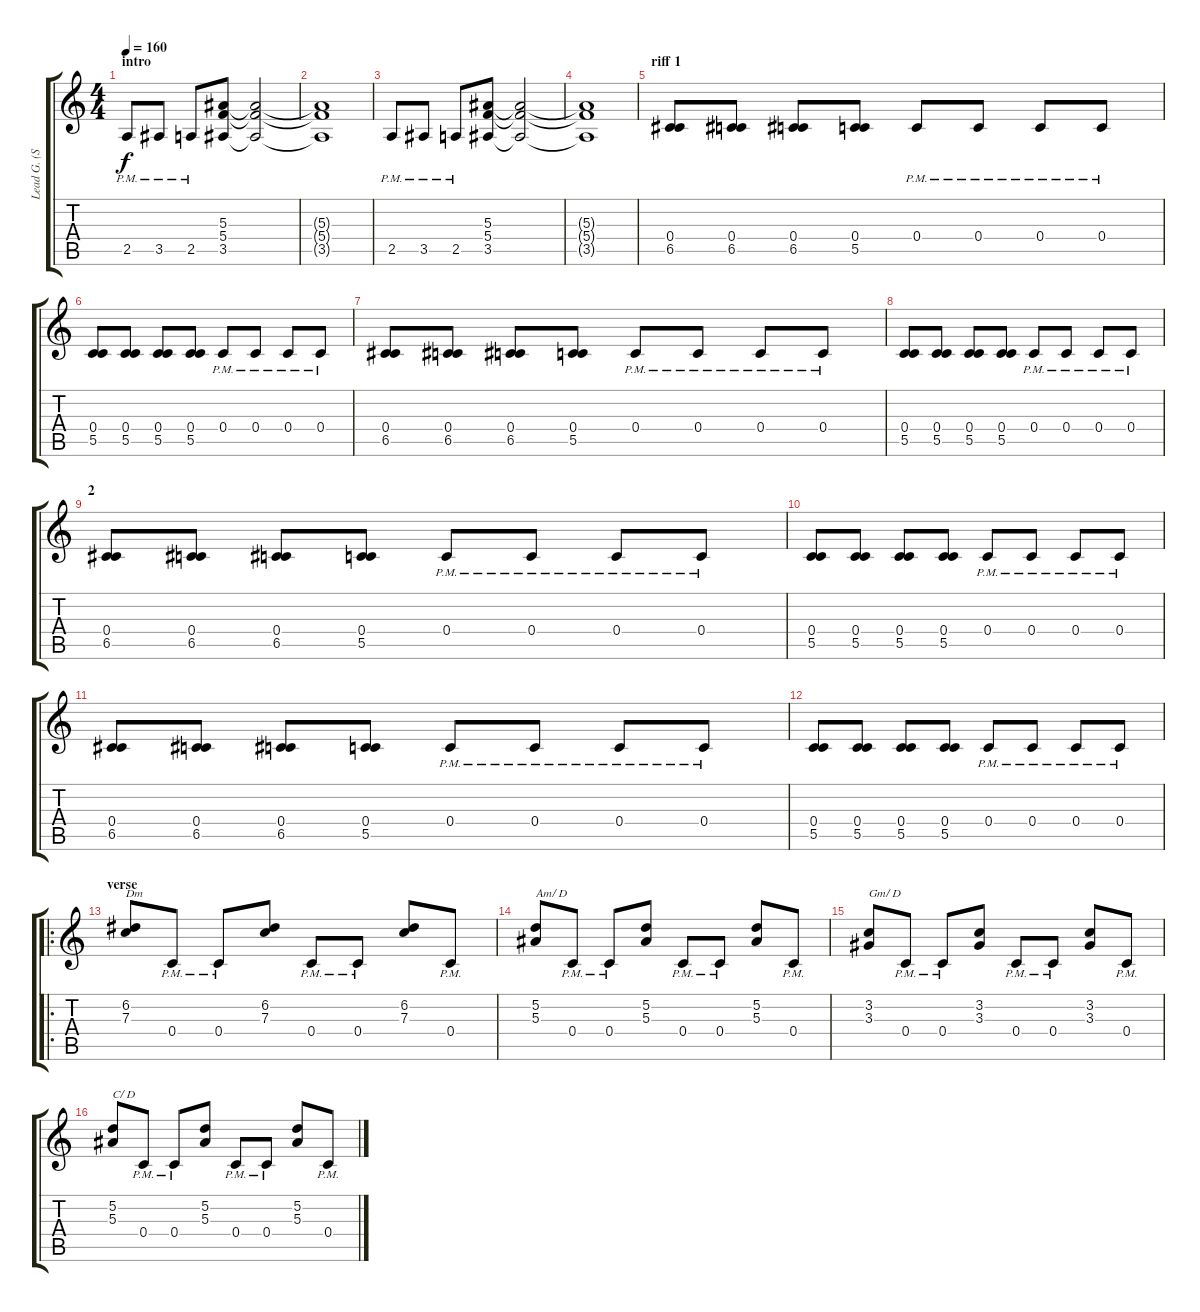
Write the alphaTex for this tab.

\track ("Lead G. (Spiros Efthimiadis)" "Lead G. (S") {instrument distortionguitar}
\staff {score tabs}
\tuning (D4 A3 F3 C3 G2 D2) {hide}
\ts (4 4)
\section ("" "intro")
\tempo 160
\clef g2
\ks c
2.5{pm}.8{dy f balance 16 instrument distortionguitar} 3.5{pm}.8 2.5{pm}.8 (5.3 5.4 3.5).8 (5.3{t} 5.4{t} 3.5{t}).2 |
(5.3{t} 5.4{t} 3.5{t}).1 |
2.5{pm}.8 3.5{pm}.8 2.5{pm}.8 (5.3 5.4 3.5).8 (5.3{t} 5.4{t} 3.5{t}).2 |
(5.3{t} 5.4{t} 3.5{t}).1 |
\section ("" "riff 1")
(0.4 6.5).8{balance 16} (0.4 6.5).8 (0.4 6.5).8 (0.4 5.5).8 0.4{pm}.8 0.4{pm}.8 0.4{pm}.8 0.4{pm}.8 |
(0.4 5.5).8 (0.4 5.5).8 (0.4 5.5).8 (0.4 5.5).8 0.4{pm}.8 0.4{pm}.8 0.4{pm}.8 0.4{pm}.8 |
(0.4 6.5).8{balance 16} (0.4 6.5).8 (0.4 6.5).8 (0.4 5.5).8 0.4{pm}.8 0.4{pm}.8 0.4{pm}.8 0.4{pm}.8 |
(0.4 5.5).8 (0.4 5.5).8 (0.4 5.5).8 (0.4 5.5).8 0.4{pm}.8 0.4{pm}.8 0.4{pm}.8 0.4{pm}.8 |
\section ("" "2")
(0.4 6.5).8{balance 16} (0.4 6.5).8 (0.4 6.5).8 (0.4 5.5).8 0.4{pm}.8 0.4{pm}.8 0.4{pm}.8 0.4{pm}.8 |
(0.4 5.5).8 (0.4 5.5).8 (0.4 5.5).8 (0.4 5.5).8 0.4{pm}.8 0.4{pm}.8 0.4{pm}.8 0.4{pm}.8 |
(0.4 6.5).8{balance 16} (0.4 6.5).8 (0.4 6.5).8 (0.4 5.5).8 0.4{pm}.8 0.4{pm}.8 0.4{pm}.8 0.4{pm}.8 |
(0.4 5.5).8 (0.4 5.5).8 (0.4 5.5).8 (0.4 5.5).8 0.4{pm}.8 0.4{pm}.8 0.4{pm}.8 0.4{pm}.8 |
\ro
\section ("" "verse")
(6.2 7.3).8{txt "Dm" balance 16} 0.4{pm}.8 0.4{pm}.8 (6.2 7.3).8 0.4{pm}.8 0.4{pm}.8 (6.2 7.3).8 0.4{pm}.8 |
(5.2 5.3).8{txt "Am/ D"} 0.4{pm}.8 0.4{pm}.8 (5.2 5.3).8 0.4{pm}.8 0.4{pm}.8 (5.2 5.3).8 0.4{pm}.8 |
(3.2 3.3).8{txt "Gm/ D"} 0.4{pm}.8 0.4{pm}.8 (3.2 3.3).8 0.4{pm}.8 0.4{pm}.8 (3.2 3.3).8 0.4{pm}.8 |
(5.2 5.3).8{txt "C/ D"} 0.4{pm}.8 0.4{pm}.8 (5.2 5.3).8 0.4{pm}.8 0.4{pm}.8 (5.2 5.3).8 0.4{pm}.8
